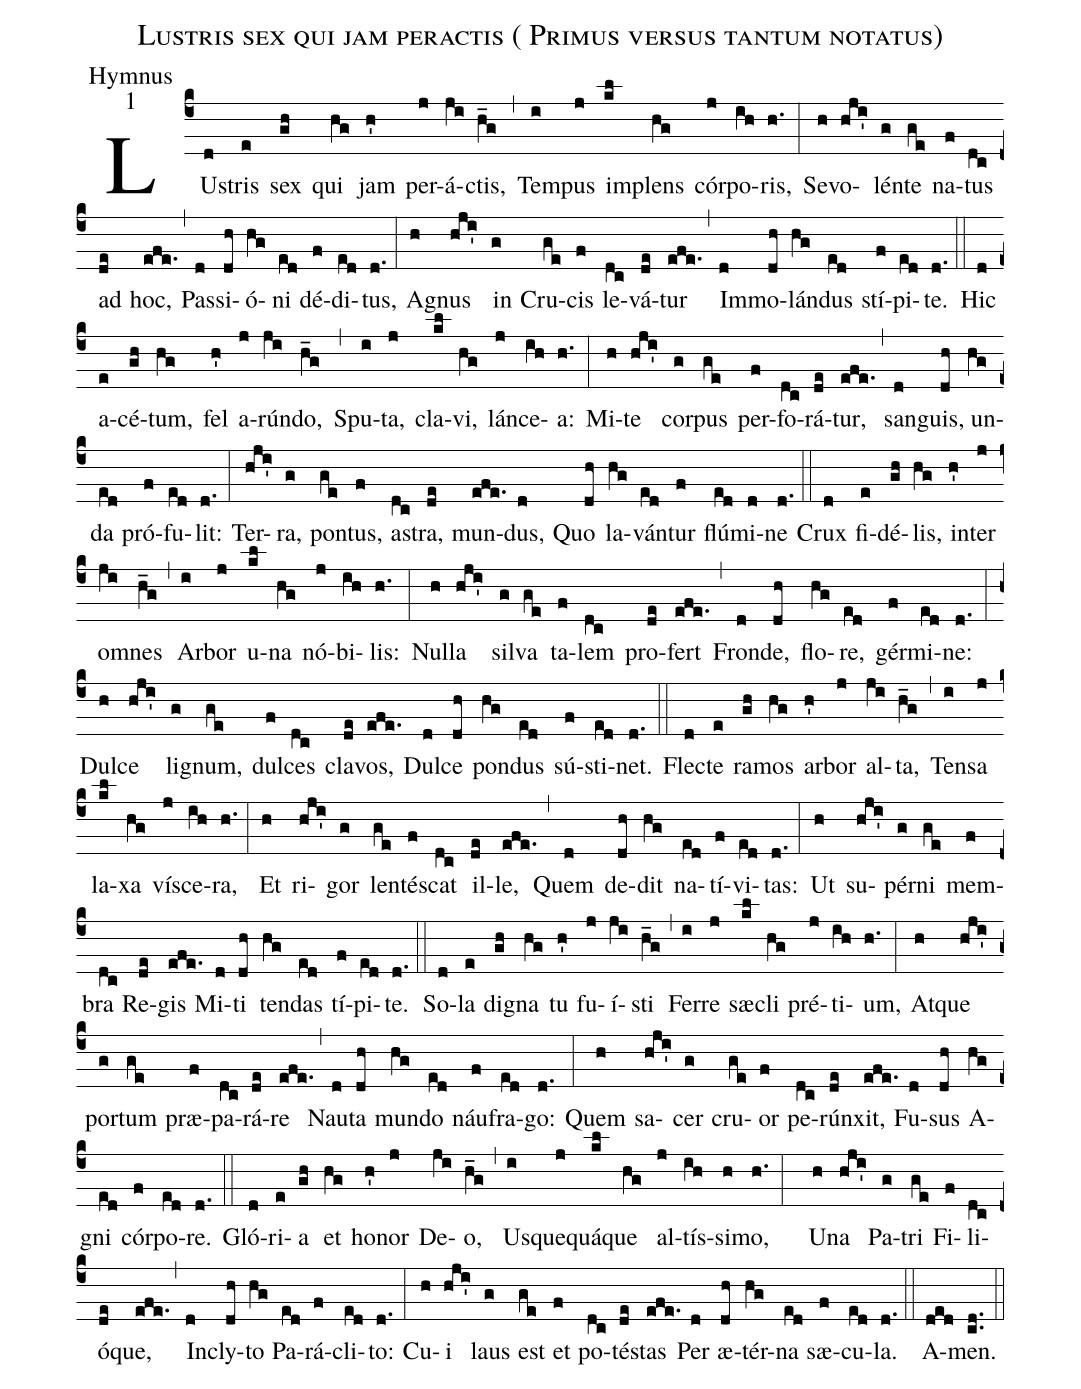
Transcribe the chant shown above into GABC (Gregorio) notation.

name:Lustris sex qui jam peractis ( Primus versus tantum notatus);
office-part:Hymnus;
mode:1;
%%
(c4) LU(d)stris(e) sex(gh) qui(hg) jam(h') per(j)á(ji)ctis,(h_g) (,) Tem(i)pus(j) im(kl)plens(hg) cór(j)po(ih)ris,(h.) (:) Se(h)vo(hji')lén(g)te(ge) na(f)tus(dc) ad(de) hoc,(efe.) (,) Pas(d)si(dh)ó(hg)ni(ed) dé(f)di(ed)tus,(d.) (:) A(h)gnus(hji') in(g) Cru(ge)cis(f) le(dc)vá(de)tur(efe.) (,) Im(d)mo(dh)lán(hg)dus(ed) stí(f)pi(ed)te.(d.) (::)
Hic(d) a(e)cé(gh)tum,(hg) fel(h') a(j)rún(ji)do,(h_g) (,)
Spu(i)ta,(j) cla(kl)vi,(hg) lán(j)ce(ih)a:(h.) (:)
Mi(h)te(hji') cor(g)pus(ge) per(f)fo(dc)rá(de)tur,(efe.) (,)
sang(d)uis(dh), un(hg)da(ed) pró(f)fu(ed)lit:(d.) (:)
Ter(hji')ra,(g) pon(ge)tus,(f) a(dc)stra,(de) mun(efe.)dus,(d)
Quo(dh) la(hg)ván(ed)tur(f) flú(ed)mi(d)ne(d.) (::)

Crux(d) fi(e)dé(gh)lis,(hg) in(h')ter(j) om(ji)nes(h_g) (,)
Ar(i)bor(j) u(kl)na(hg) nó(j)bi(ih)lis:(h.) (:)
Nul(h)la(hji') sil(g)va(ge) ta(f)lem(dc) pro(de)fert(efe.) (,)
Fron(d)de,(dh) flo(hg)re,(ed) gér(f)mi(ed)ne:(d.) (:)
Dul(h)ce(hji') li(g)gnum,(ge) dul(f)ces(dc) cla(de)vos,(efe.)
Dul(d)ce(dh) pon(hg)dus(ed) sú(f)sti(ed)net.(d.) (::)

Fle(d)cte(e) ra(gh)mos(hg) ar(h')bor(j) al(ji)ta,(h_g) (,)
Ten(i)sa(j) la(kl)xa(hg) ví(j)sce(ih)ra,(h.) (:)
Et(h) ri(hji')gor(g) len(ge)té(f)scat(dc) il(de)le,(efe.) (,)
Quem(d) de(dh)dit(hg) na(ed)tí(f)vi(ed)tas:(d.) (:)
Ut(h) su(hji')pér(g)ni(ge) mem(f)bra(dc) Re(de)gis(efe.)
Mi(d)ti(dh) ten(hg)das(ed) tí(f)pi(ed)te.(d.) (::)

So(d)la(e) di(gh)gna(hg) tu(h') fu(j)í(ji)sti(h_g) (,)
Fer(i)re(j) sæ(kl)cli(hg) pré(j)ti(ih)um,(h.) (:)
At(h)que(hji') por(g)tum(ge) præ(f)pa(dc)rá(de)re(efe.) (,)
Nau(d)ta(dh) mun(hg)do(ed) náu(f)fra(ed)go:(d.) (:)
Quem(h) sa(hji')cer(g) cru(ge)or(f) pe(dc)rún(de)xit,(efe.)
Fu(d)sus(dh) A(hg)gni(ed) cór(f)po(ed)re.(d.) (::)

Gló(d)ri(e)a(gh) et(hg) ho(h')nor(j) De(ji)o,(h_g) (,)
Us(i)que(j)quá(kl)que(hg) al(j)tís(ih)si(h)mo,(h.:)
U(h)na(hji') Pa(g)tri(ge) Fi(f)li(dc)ó(de)que,(efe.) (,)
In(d)cly(dh)to(hg) Pa(ed)rá(f)cli(ed)to:(d.) (:)
Cu(h)i(hji') laus(g) est(ge) et(f) po(dc)té(de)stas(efe.)
Per(d) æ(dh)tér(hg)na(ed) sæ(f)cu(ed)la.(d.) (::) A(ded)men.(cd..) (::)
